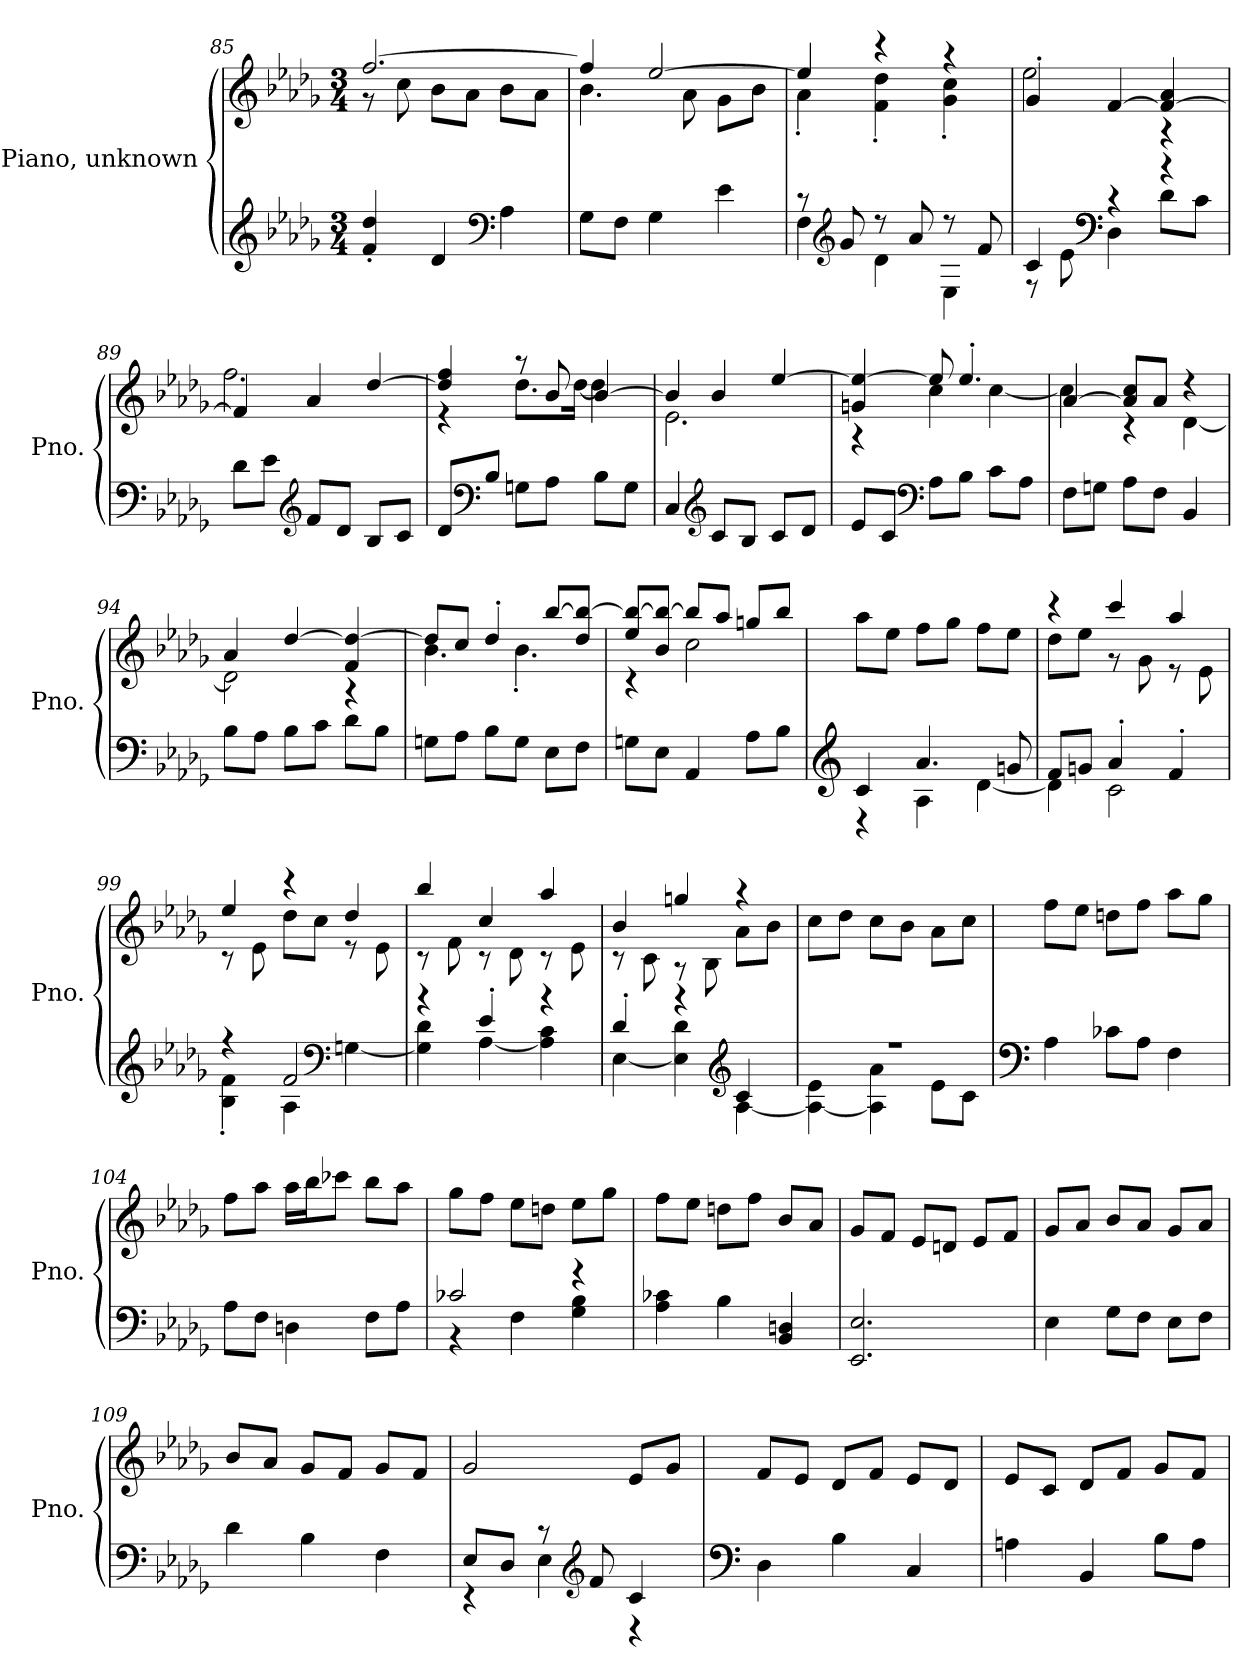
**kern	**kern
*part1	*part1
*staff2	*staff1
*I"Piano, unknown	*
*I'Pno.	*
*clefG2	*clefG2
*k[b-e-a-d-g-]	*k[b-e-a-d-g-]
*M3/4	*M3/4
=85	=85
*	*^
4f/' 4dd-/'	[2.ff/	8r
.	.	8cc\
4d-/	.	8b-\L
.	.	8a-\J
*clefF4	*	*
4A-\	.	8b-\L
.	.	8a-\J
=86	=86	=86
8G-\L	4ff/]	4.b-\
8F\J	.	.
4G-\	[2ee-/	.
.	.	8a-\
4e-\	.	8g-\L
.	.	8b-\J
=87	=87	=87
*^	*	*
8r	4F\	4ee-/]	4a-'\
*clefG2	*	*	*
8g-/	.	.	.
8r	4d-\	4r	4f\' 4dd-\'
8a-/	.	.	.
8r	4E-\	4r	4g-\' 4cc\'
8f/	.	.	.
=88	=88	=88	=88
4c/	8r	4g-'/	2ee-\
.	8e-\	.	.
*clefF4	*	*	*
4r	4D-\	[4f/	.
4r	8d-\L	4f/_ 4a-/	4r
.	8c\J	.	.
*v	*v	*	*
!!LO:LB:g=z	!!
=89	=89	=89
8d-\L	4f/]	2.ff\
8e-\J	.	.
*clefG2	*	*
8f/L	4a-/	.
8d-/J	.	.
8B-/L	[4dd-/	.
8c/J	.	.
=90	=90	=90
8d-/L	4dd-/] 4ff/	4r
*clefF4	*	*
8B-/J	.	.
8Gn\L	8r	8.dd-\L
8A-\J	8b-/	.
.	.	[16dd-\Jk
8B-\L	[4b-/	4dd-\]
8G\J	.	.
=91	=91	=91
4C/	4b-/]	2.e-\
*clefG2	*	*
8c/L	4b-/	.
8B-/J	.	.
8c/L	[4ee-/	.
8d-/J	.	.
=92	=92	=92
8e-/L	4gn/ 4ee-/_	4r
8c/J	.	.
*clefF4	*	*
8A-\L	8ee-/]	4cc\
8B-\J	4.ee-'/	.
8c\L	.	[4cc\
8A-\J	.	.
!!LO:LB:g=z	!!
=93	=93	=93
8F\L	[4a-/	4cc\]
8Gn\J	.	.
8A-\L	8a-/] 8cc/L	4r
8F\J	8a-/J	.
4BB-/	4r	[4d-\
=94	=94	=94
8B-\L	4a-/	2d-\]
8A-\J	.	.
8B-\L	[4dd-/	.
8c\J	.	.
8d-\L	4f/ 4dd-/_	4r
8B-\J	.	.
=95	=95	=95
8Gn\L	8dd-/L]	4.b-\
8A-\J	8cc/J	.
8B-\L	4dd-'/	.
8G\J	.	4.b-'\
8E-\L	[8bb-/L	.
8F\J	8dd-/ 8bb-/_J	.
=96	=96	=96
8Gn\L	8ee-/ 8bb-/_L	4r
8E-\J	8b-/ 8bb-/_J	.
4AA-/	8bb-/L]	2cc\
.	8aa-/J	.
8A-\L	8ggn/L	.
8B-\J	8bb-/J	.
*	*v	*v
=97	=97
*clefG2	*
*^	*
4c/	4r	8aa-\L
.	.	8ee-\J
4.a-/	4A-\	8ff\L
.	.	8gg-\J
.	[4d-\	8ff\L
8gn/	.	8ee-\J
!!LO:LB:g=z
=98	=98	=98
*	*	*^
8f/L	4d-\]	4r	8dd-\L
8gn/J	.	.	8ee-\J
4a-'/	2c\	4ccc/	8r
.	.	.	8g-\
4f'/	.	4aa-/	8r
.	.	.	8e-\
=99	=99	=99	=99
4r	4B-\' 4f\'	4ee-/	8r
.	.	.	8e-\
2f/	4A-\	4r	8dd-\L
.	.	.	8cc\J
*clefF4	*	*	*
.	[4Gn\	4dd-/	8r
.	.	.	8e-\
=100	=100	=100	=100
4r	4G\] 4d-\	4bb-/	8r
.	.	.	8f\
4e-'/	[4A-\	4cc/	8r
.	.	.	8d-\
4r	4A-\] 4c\	4aa-/	8r
.	.	.	8e-\
=101	=101	=101	=101
4d-'/	[4E-\	4b-/	8r
.	.	.	8c\
4r	4E-\] 4d-\	4ggn/	8r
.	.	.	8B-\
*clefG2	*	*	*
4c/	[4A-\	4r	8a-\L
.	.	.	8b-\J
*	*	*v	*v
=102	=102	=102
2.r	4A-\_ 4e-\	8cc\L
.	.	8dd-\J
.	4A-\] 4a-\	8cc\L
.	.	8b-\J
.	8e-\L	8a-\L
.	8c\J	8cc\J
*v	*v	*
!!LO:LB:g=z
=103	=103
*clefF4	*
4A-\	8ff\L
.	8ee-\J
8c-X\L	8ddn\L
8A-\J	8ff\J
4F\	8aa-\L
.	8gg-\J
=104	=104
8A-\L	8ff\L
8F\J	8aa-\J
4Dn\	16aa-\LL
.	16bb-\J
.	8ccc-X\J
8F\L	8bb-\L
8A-\J	8aa-\J
=105	=105
*^	*
2c-X/	4r	8gg-\L
.	.	8ff\J
.	4F\	8ee-\L
.	.	8ddn\J
4r	4G-\ 4B-\	8ee-\L
.	.	8gg-\J
*v	*v	*
=106	=106
4A-\ 4c-X\	8ff\L
.	8ee-\J
4B-\	8ddn\L
.	8ff\J
4BB-/ 4Dn/	8b-/L
.	8a-/J
=107	=107
2.EE-/ 2.E-/	8g-/L
.	8f/J
.	8e-/L
.	8dn/J
.	8e-/L
.	8f/J
!!LO:LB:g=z
=108	=108
4E-\	8g-/L
.	8a-/J
8G-\L	8b-/L
8F\J	8a-/J
8E-\L	8g-/L
8F\J	8a-/J
=109	=109
4d-\	8b-/L
.	8a-/J
4B-\	8g-/L
.	8f/J
4F\	8g-/L
.	8f/J
=110	=110
*^	*
8E-/L	4r	2g-/
8D-/J	.	.
8r	4E-\	.
*clefG2	*	*
8f/	.	.
4c/	4r	8e-/L
.	.	8g-/J
*v	*v	*
=111	=111
*clefF4	*
4D-\	8f/L
.	8e-/J
4B-\	8d-/L
.	8f/J
4C/	8e-/L
.	8d-/J
=112	=112
4An\	8e-/L
.	8c/J
4BB-/	8d-/L
.	8f/J
8B-\L	8g-/L
8A\J	8f/J
=	=
*-	*-
